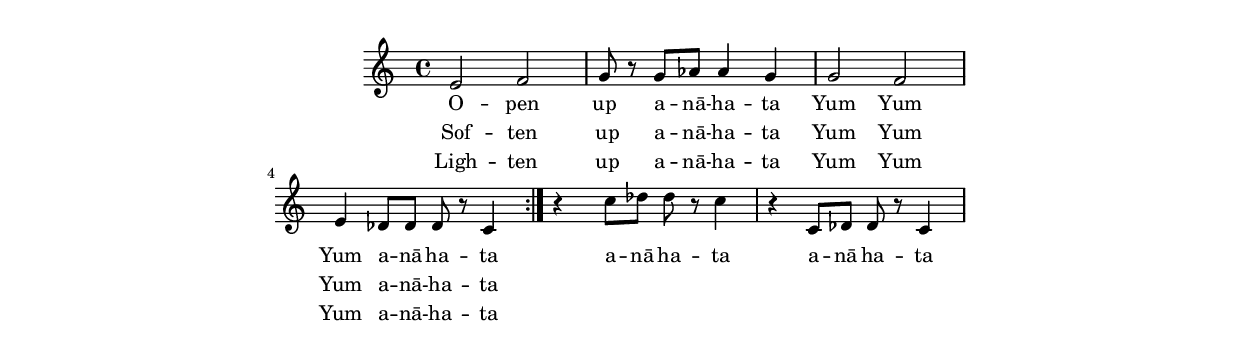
\version "2.19.45"
\paper {
	line-width = 4.6\in
}

melody = \relative c' {
  \clef treble
  \key c \major
  \time 4/4 
  \set Score.voltaSpannerDuration = #(ly:make-moment 4/4)
	\new Voice = "words" {
			\repeat volta 2 {
				e2 f | g8 r g aes aes4 g | g2 f | e4 des8 des des r c4 |
			}
			r4 c'8 des des r c4 | r4 c,8 des des r c4 | 
		}
}

text =  \lyricmode {
<<
 {
 \set stanza = #"" 
   O -- pen | up a -- nā -- ha -- ta | Yum Yum | Yum a -- nā -- ha -- ta |
  }
 \new Lyrics {
   \set associatedVoice = "melody"
   \set stanza = #""
   Sof -- ten | up a -- nā -- ha -- ta | Yum Yum | Yum a -- nā -- ha -- ta |
  }
  \new Lyrics {
   \set associatedVoice = "melody"
   \set stanza = #""
   Ligh -- ten | up a -- nā -- ha -- ta | Yum Yum | Yum a -- nā -- ha -- ta |
  }
>>
	a -- nā -- ha -- ta | a -- nā -- ha -- ta
}

\score {
  <<
    \new Staff  {
    	\new Voice = "one" { \melody }
  	}
    \new Lyrics \lyricsto "words" \text
  >>
  \layout { 
   #(layout-set-staff-size 16)
   }
  \midi { }
}